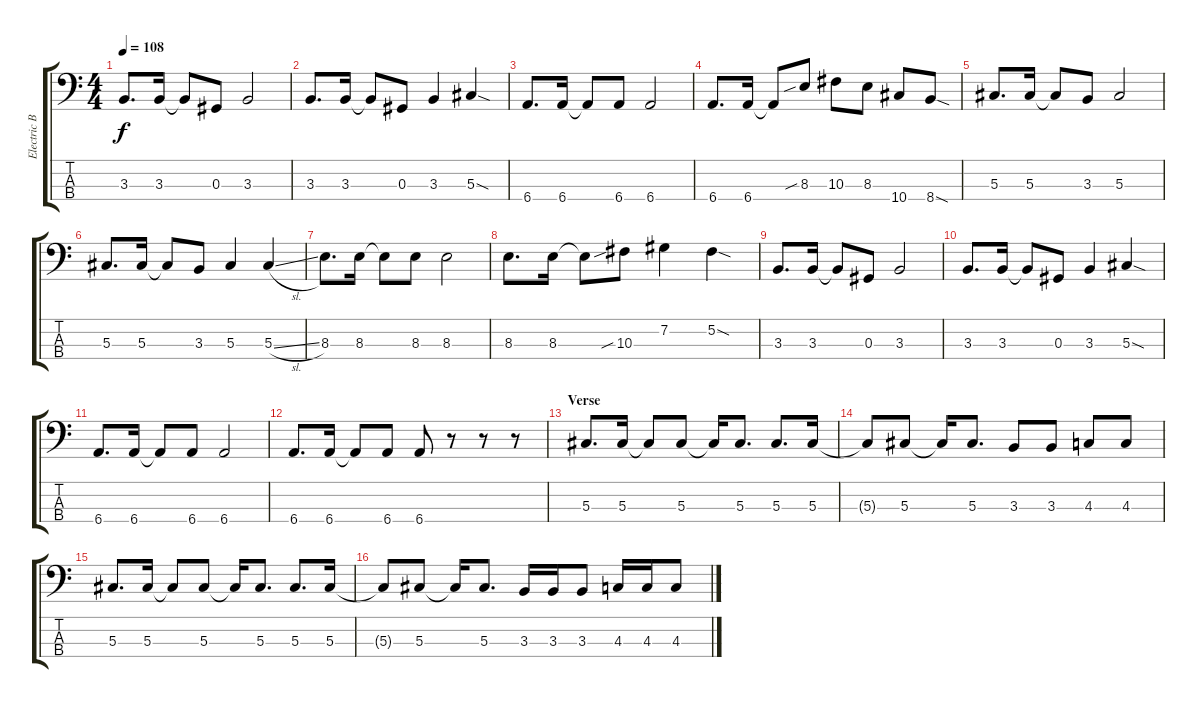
\track ("Electric Bass" "Electric B") {instrument electricbassfinger}
\staff {score tabs}
\tuning (Gb2 Db2 Ab1 Eb1) {hide}
\ts (4 4)
\tempo 108
\clef f4
\ks c
3.3.8{d dy f} 3.3.16 3.3{t}.8 0.3.8 3.3.2 |
3.3.8{d} 3.3.16 3.3{t}.8 0.3.8 3.3.4 5.3{sod}.4 |
6.4.8{d} 6.4.16 6.4{t}.8 6.4.8 6.4.2 |
6.4.8{d} 6.4.16 6.4{t}.8 8.3{sib}.8 10.3.8 8.3.8 10.4.8 8.4{sod}.8 |
5.3.8{d} 5.3.16 5.3{t}.8 3.3.8 5.3.2 |
5.3.8{d} 5.3.16 5.3{t}.8 3.3.8 5.3.4 5.3{sl}.4 |
8.3.8{d} 8.3.16 8.3{t}.8 8.3.8 8.3.2 |
8.3.8{d} 8.3.16 8.3{t}.8 10.3{sib}.8 7.2.4 5.2{sod}.4 |
3.3.8{d} 3.3.16 3.3{t}.8 0.3.8 3.3.2 |
3.3.8{d} 3.3.16 3.3{t}.8 0.3.8 3.3.4 5.3{sod}.4 |
6.4.8{d} 6.4.16 6.4{t}.8 6.4.8 6.4.2 |
6.4.8{d} 6.4.16 6.4{t}.8 6.4.8 6.4.8 r.8 r.8 r.8 |
\section ("" "Verse")
5.3.8{d} 5.3.16 5.3{t}.8 5.3.8 5.3{t}.16 5.3.8{d} 5.3.8{d} 5.3.16 |
5.3{t}.8 5.3.8 5.3{t}.16 5.3.8{d} 3.3.8 3.3.8 4.3.8 4.3.8 |
5.3.8{d} 5.3.16 5.3{t}.8 5.3.8 5.3{t}.16 5.3.8{d} 5.3.8{d} 5.3.16 |
5.3{t}.8 5.3.8 5.3{t}.16 5.3.8{d} 3.3.16 3.3.16 3.3.8 4.3.16 4.3.16 4.3.8
